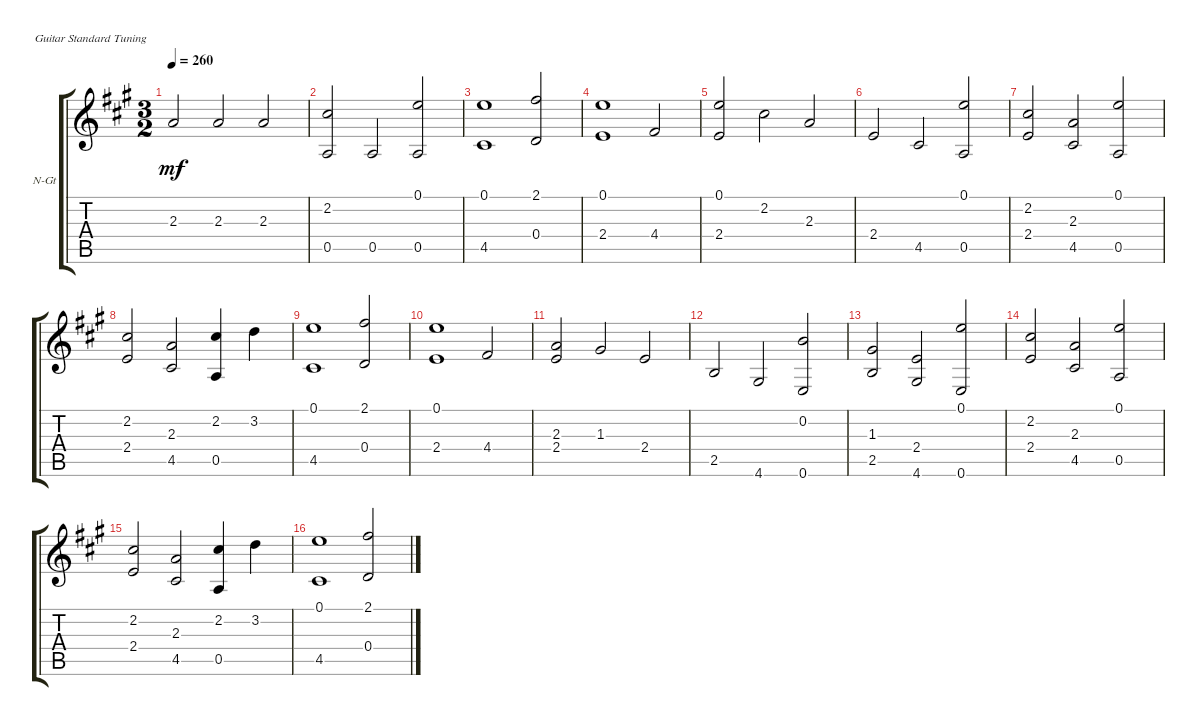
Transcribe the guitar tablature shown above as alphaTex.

\defaultSystemsLayout 4
\bracketExtendMode groupsimilarinstruments
\firstSystemTrackNameOrientation horizontal
\otherSystemsTrackNameOrientation horizontal
\track ("Nylon Guitar" "N-Gt") {instrument acousticguitarnylon}
\staff {score tabs}
\tuning (E4 B3 G3 D3 A2 E2)
\ts (3 2)
\tempo 260
\clef g2
\ks a
2.3.2{dy mf instrument acousticguitarnylon} 2.3.2 2.3.2 |
(2.2 0.5).2 0.5.2 (0.5 0.1).2 |
(0.1 4.5).1 (0.4 2.1).2 |
(0.1 2.4).1 4.4.2 |
(2.4 0.1).2 2.2.2 2.3.2 |
2.4.2 4.5.2 (0.5 0.1).2 |
(2.2 2.4).2 (2.3 4.5).2 (0.5 0.1).2 |
(2.2 2.4).2 (2.3 4.5).2 (0.5 2.2).4 3.2.4 |
(0.1 4.5).1 (0.4 2.1).2 |
(0.1 2.4).1 4.4.2 |
(2.4 2.3).2 1.3.2 2.4.2 |
2.5.2 4.6.2 (0.6 0.2).2 |
(1.3 2.5).2 (2.4 4.6).2 (0.6 0.1).2 |
(2.2 2.4).2 (2.3 4.5).2 (0.5 0.1).2 |
(2.2 2.4).2 (2.3 4.5).2 (0.5 2.2).4 3.2.4 |
(4.5 0.1).1 (2.1 0.4).2
